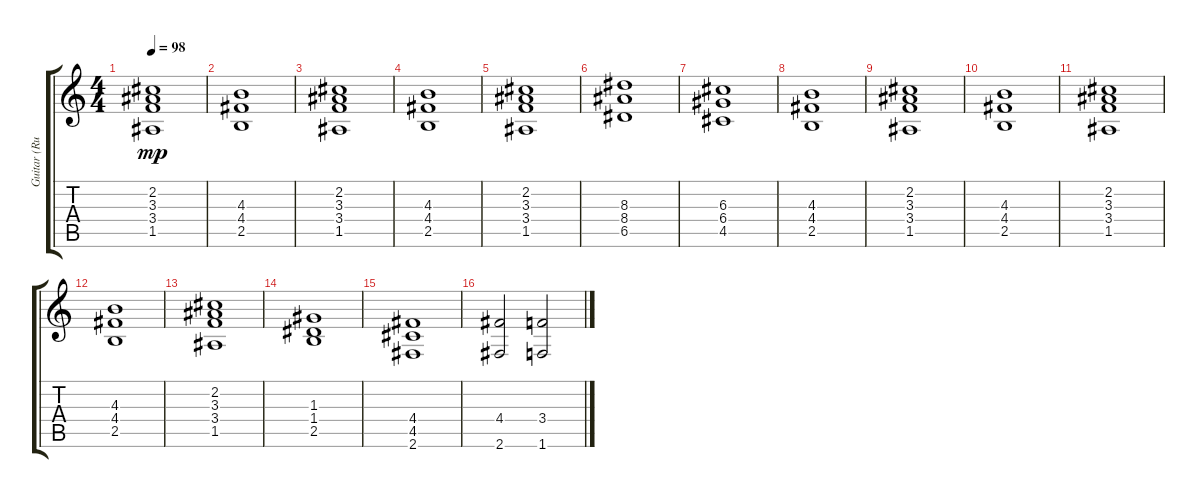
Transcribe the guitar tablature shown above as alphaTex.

\track ("Guitar (Rutherford)" "Guitar (Ru") {instrument distortionguitar}
\staff {score tabs}
\tuning (E4 B3 G3 D3 A2 E2) {hide}
\ts (4 4)
\tempo 98
\clef g2
\ks c
(2.2 3.3 3.4 1.5).1{dy mp} |
(4.3 4.4 2.5).1 |
(2.2 3.3 3.4 1.5).1 |
(4.3 4.4 2.5).1 |
(2.2 3.3 3.4 1.5).1 |
(8.3 8.4 6.5).1 |
(6.3 6.4 4.5).1 |
(4.3 4.4 2.5).1 |
(2.2 3.3 3.4 1.5).1 |
(4.3 4.4 2.5).1 |
(2.2 3.3 3.4 1.5).1 |
(4.3 4.4 2.5).1 |
(2.2 3.3 3.4 1.5).1 |
(1.3 1.4 2.5).1 |
(4.4 4.5 2.6).1 |
(4.4 2.6).2 (3.4 1.6).2
